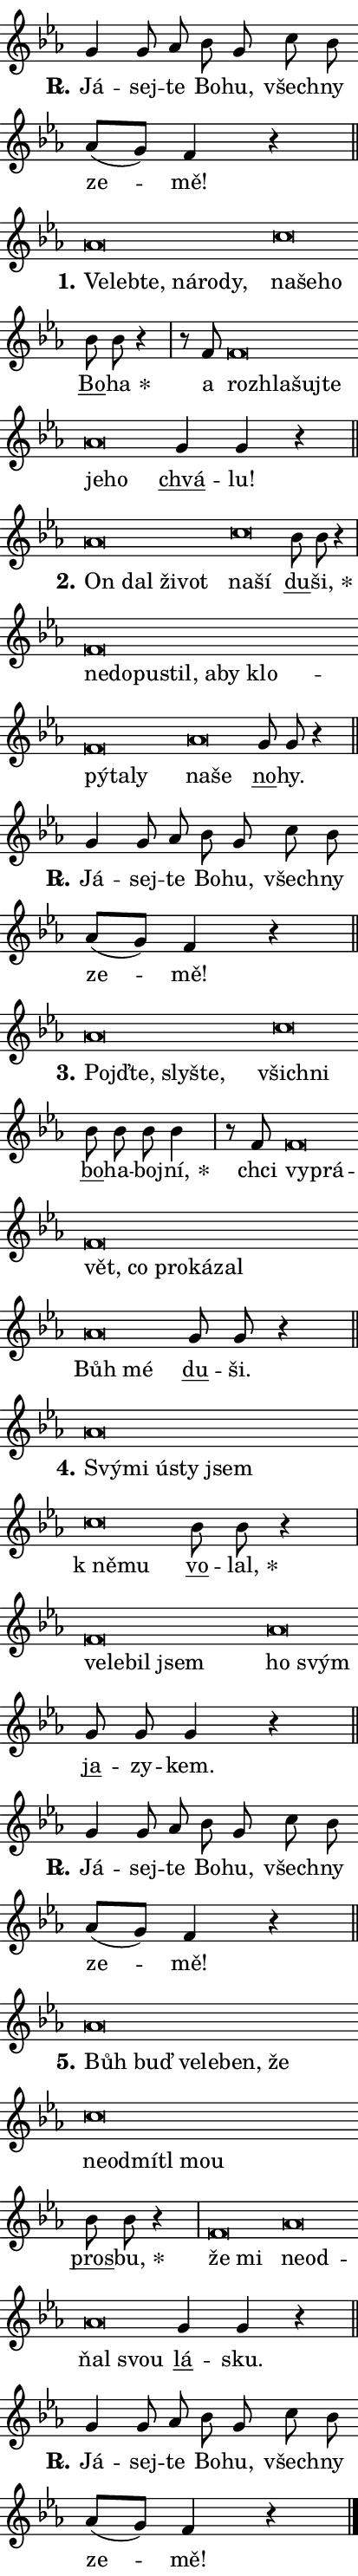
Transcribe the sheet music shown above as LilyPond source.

\version "2.24.0"
\header { tagline = "" }
\paper {
  indent = 0\cm
  top-margin = 0\cm
  right-margin = 0\cm
  bottom-margin = 0\cm
  left-margin = 0\cm
  paper-width = 7\cm
  page-breaking = #ly:one-page-breaking
  system-system-spacing.basic-distance = #11
  score-system-spacing.basic-distance = #11
  ragged-last = ##f
}


%% Author: Thomas Morley
%% https://lists.gnu.org/archive/html/lilypond-user/2020-05/msg00002.html
#(define (line-position grob)
"Returns position of @var[grob} in current system:
   @code{'start}, if at first time-step
   @code{'end}, if at last time-step
   @code{'middle} otherwise
"
  (let* ((col (ly:item-get-column grob))
         (ln (ly:grob-object col 'left-neighbor))
         (rn (ly:grob-object col 'right-neighbor))
         (col-to-check-left (if (ly:grob? ln) ln col))
         (col-to-check-right (if (ly:grob? rn) rn col))
         (break-dir-left
           (and
             (ly:grob-property col-to-check-left 'non-musical #f)
             (ly:item-break-dir col-to-check-left)))
         (break-dir-right
           (and
             (ly:grob-property col-to-check-right 'non-musical #f)
             (ly:item-break-dir col-to-check-right))))
        (cond ((eqv? 1 break-dir-left) 'start)
              ((eqv? -1 break-dir-right) 'end)
              (else 'middle))))

#(define (tranparent-at-line-position vctor)
  (lambda (grob)
  "Relying on @code{line-position} select the relevant enry from @var{vctor}.
Used to determine transparency,"
    (case (line-position grob)
      ((end) (not (vector-ref vctor 0)))
      ((middle) (not (vector-ref vctor 1)))
      ((start) (not (vector-ref vctor 2))))))

noteHeadBreakVisibility =
#(define-music-function (break-visibility)(vector?)
"Makes @code{NoteHead}s transparent relying on @var{break-visibility}"
#{
  \override NoteHead.transparent =
    #(tranparent-at-line-position break-visibility)
#})

#(define delete-ledgers-for-transparent-note-heads
  (lambda (grob)
    "Reads whether a @code{NoteHead} is transparent.
If so this @code{NoteHead} is removed from @code{'note-heads} from
@var{grob}, which is supposed to be @code{LedgerLineSpanner}.
As a result ledgers are not printed for this @code{NoteHead}"
    (let* ((nhds-array (ly:grob-object grob 'note-heads))
           (nhds-list
             (if (ly:grob-array? nhds-array)
                 (ly:grob-array->list nhds-array)
                 '()))
           ;; Relies on the transparent-property being done before
           ;; Staff.LedgerLineSpanner.after-line-breaking is executed.
           ;; This is fragile ...
           (to-keep
             (remove
               (lambda (nhd)
                 (ly:grob-property nhd 'transparent #f))
               nhds-list)))
      ;; TODO find a better method to iterate over grob-arrays, similiar
      ;; to filter/remove etc for lists
      ;; For now rebuilt from scratch
      (set! (ly:grob-object grob 'note-heads)  '())
      (for-each
        (lambda (nhd)
          (ly:pointer-group-interface::add-grob grob 'note-heads nhd))
        to-keep))))

hideNotes = {
  \noteHeadBreakVisibility #begin-of-line-visible
}
unHideNotes = {
  \noteHeadBreakVisibility #all-visible
}

% work-around for resetting accidentals
% https://lilypond.org/doc/v2.23/Documentation/notation/displaying-rhythms#unmetered-music
cadenzaMeasure = {
  \cadenzaOff
  \partial 1024 s1024
  \cadenzaOn
}

#(define-markup-command (accent layout props text) (markup?)
  "Underline accented syllable"
  (interpret-markup layout props
    #{\markup \override #'(offset . 4.3) \underline { #text }#}))

responsum = \markup \concat {
  "R" \hspace #-1.05 \path #0.1 #'((moveto 0 0.07) (lineto 0.9 0.8)) \hspace #0.05 "."
}

\layout {
    \context {
        \Staff
        \remove "Time_signature_engraver"
        \override LedgerLineSpanner.after-line-breaking = #delete-ledgers-for-transparent-note-heads
    }
    \context {
        \Voice {
            \override NoteHead.output-attributes = #'((class . "notehead"))
            \override Hairpin.height = #0.55
        }
    }
    \context {
        \Lyrics {
            \override StanzaNumber.output-attributes = #'((class . "stanzanumber"))
            \override LyricSpace.minimum-distance = #0.9
            \override LyricText.font-name = #"TeX Gyre Schola"
            \override LyricText.font-size = 1
            \override StanzaNumber.font-name = #"TeX Gyre Schola Bold"
            \override StanzaNumber.font-size = 1
        }
    }
}

% magnetic-lyrics.ily
%
%   written by
%     Jean Abou Samra <jean@abou-samra.fr>
%     Werner Lemberg <wl@gnu.org>
%
%   adapted by
%     Jiri Hon <jiri.hon@gmail.com>
%
% Version 2022-Apr-15

% https://www.mail-archive.com/lilypond-user@gnu.org/msg149350.html

#(define (Left_hyphen_pointer_engraver context)
   "Collect syllable-hyphen-syllable occurrences in lyrics and store
them in properties.  This engraver only looks to the left.  For
example, if the lyrics input is @code{foo -- bar}, it does the
following.

@itemize @bullet
@item
Set the @code{text} property of the @code{LyricHyphen} grob between
@q{foo} and @q{bar} to @code{foo}.

@item
Set the @code{left-hyphen} property of the @code{LyricText} grob with
text @q{foo} to the @code{LyricHyphen} grob between @q{foo} and
@q{bar}.
@end itemize

Use this auxiliary engraver in combination with the
@code{lyric-@/text::@/apply-@/magnetic-@/offset!} hook."
   (let ((hyphen #f)
         (text #f))
     (make-engraver
      (acknowledgers
       ((lyric-syllable-interface engraver grob source-engraver)
        (set! text grob)))
      (end-acknowledgers
       ((lyric-hyphen-interface engraver grob source-engraver)
        ;(when (not (grob::has-interface grob 'lyric-space-interface))
          (set! hyphen grob)));)
      ((stop-translation-timestep engraver)
       (when (and text hyphen)
         (ly:grob-set-object! text 'left-hyphen hyphen))
       (set! text #f)
       (set! hyphen #f)))))

#(define (lyric-text::apply-magnetic-offset! grob)
   "If the space between two syllables is less than the value in
property @code{LyricText@/.details@/.squash-threshold}, move the right
syllable to the left so that it gets concatenated with the left
syllable.

Use this function as a hook for
@code{LyricText@/.after-@/line-@/breaking} if the
@code{Left_@/hyphen_@/pointer_@/engraver} is active."
   (let ((hyphen (ly:grob-object grob 'left-hyphen #f)))
     (when hyphen
       (let ((left-text (ly:spanner-bound hyphen LEFT)))
         (when (grob::has-interface left-text 'lyric-syllable-interface)
           (let* ((common (ly:grob-common-refpoint grob left-text X))
                  (this-x-ext (ly:grob-extent grob common X))
                  (left-x-ext
                   (begin
                     ;; Trigger magnetism for left-text.
                     (ly:grob-property left-text 'after-line-breaking)
                     (ly:grob-extent left-text common X)))
                  ;; `delta` is the gap width between two syllables.
                  (delta (- (interval-start this-x-ext)
                            (interval-end left-x-ext)))
                  (details (ly:grob-property grob 'details))
                  (threshold (assoc-get 'squash-threshold details 0.2)))
             (when (< delta threshold)
               (let* (;; We have to manipulate the input text so that
                      ;; ligatures crossing syllable boundaries are not
                      ;; disabled.  For languages based on the Latin
                      ;; script this is essentially a beautification.
                      ;; However, for non-Western scripts it can be a
                      ;; necessity.
                      (lt (ly:grob-property left-text 'text))
                      (rt (ly:grob-property grob 'text))
                      (is-space (grob::has-interface hyphen 'lyric-space-interface))
                      (space (if is-space " " ""))
                      (space-markup (grob-interpret-markup grob " "))
                      (space-size (interval-length (ly:stencil-extent space-markup X)))
                      (extra-delta (if is-space space-size 0))
                      ;; Append new syllable.
                      (ltrt-space (if (and (string? lt) (string? rt))
                                (string-append lt space rt)
                                (make-concat-markup (list lt space rt))))
                      ;; Right-align `ltrt` to the right side.
                      (ltrt-space-markup (grob-interpret-markup
                               grob
                               (make-translate-markup
                                (cons (interval-length this-x-ext) 0)
                                (make-right-align-markup ltrt-space)))))
                 (begin
                   ;; Don't print `left-text`.
                   (ly:grob-set-property! left-text 'stencil #f)
                   ;; Set text and stencil (which holds all collected
                   ;; syllables so far) and shift it to the left.
                   (ly:grob-set-property! grob 'text ltrt-space)
                   (ly:grob-set-property! grob 'stencil ltrt-space-markup)
                   (ly:grob-translate-axis! grob (- (- delta extra-delta)) X))))))))))


#(define (lyric-hyphen::displace-bounds-first grob)
   ;; Make very sure this callback isn't triggered too early.
   (let ((left (ly:spanner-bound grob LEFT))
         (right (ly:spanner-bound grob RIGHT)))
     (ly:grob-property left 'after-line-breaking)
     (ly:grob-property right 'after-line-breaking)
     (ly:lyric-hyphen::print grob)))

squashThreshold = #0.4

\layout {
  \context {
    \Lyrics
    \consists #Left_hyphen_pointer_engraver
    \override LyricText.after-line-breaking =
      #lyric-text::apply-magnetic-offset!
    \override LyricHyphen.stencil = #lyric-hyphen::displace-bounds-first
    \override LyricText.details.squash-threshold = \squashThreshold
    \override LyricHyphen.minimum-distance = 0
    \override LyricHyphen.minimum-length = \squashThreshold
  }
}

squash = \override LyricText.details.squash-threshold = 9999
unSquash = \override LyricText.details.squash-threshold = \squashThreshold

left = \override LyricText.self-alignment-X = #LEFT
unLeft = \revert LyricText.self-alignment-X

starOffset = #(lambda (grob) 
                (let ((x_offset (ly:self-alignment-interface::aligned-on-x-parent grob)))
                  (if (= x_offset 0) 0 (+ x_offset 1.2))))

star = #(define-music-function (syllable)(string?)
"Append star separator at the end of a syllable"
#{
  \once \override LyricText.X-offset = #starOffset
  \lyricmode { \markup {
    #syllable
    \override #'((font-name . "TeX Gyre Schola Bold")) \hspace #0.2 \lower #0.65 \larger "*"
  } }
#})

starAccent = #(define-music-function (syllable)(string?)
"Append star separator at the end of a syllable and make accent"
#{
  \once \override LyricText.X-offset = #starOffset
  \lyricmode { \markup {
    \accent #syllable
    \override #'((font-name . "TeX Gyre Schola Bold")) \hspace #0.2 \lower #0.65 \larger "*"
  } }
#})

breath = #(define-music-function (syllable)(string?)
"Append breathing indicator at the end of a syllable"
#{
  \lyricmode { \markup { #syllable "+" } }
#})

optionalBreath = #(define-music-function (syllable)(string?)
"Append optional breathing indicator at the end of a syllable"
#{
  \lyricmode { \markup { #syllable "(+)" } }
#})


\score {
    <<
        \new Voice = "melody" { \cadenzaOn \key es \major \relative { g'4 g8 as bes g \bar "" c bes \bar "" as[( g)] f4 r \cadenzaMeasure \bar "||" \break } }
        \new Lyrics \lyricsto "melody" { \lyricmode { \set stanza = \responsum
Já -- sej -- te Bo -- hu, všech -- ny ze -- mě! } }
    >>
    \layout {}
}

\score {
    <<
        \new Voice = "melody" { \cadenzaOn \key es \major \relative { as'\breve*1/16 \hideNotes \breve*1/16 \bar "" \breve*1/16 \bar "" \breve*1/16 \bar "" \breve*1/16 \breve*1/16 \bar "" \unHideNotes c\breve*1/16 \hideNotes \breve*1/16 \breve*1/16 \bar "" \unHideNotes \bar "" bes8 bes r4 \cadenzaMeasure \bar "|" r8 f8 f\breve*1/16 \hideNotes \breve*1/16 \bar "" \breve*1/16 \breve*1/16 \bar "" \unHideNotes as\breve*1/16 \hideNotes \breve*1/16 \bar "" \unHideNotes \bar "" g4 g r \cadenzaMeasure \bar "||" \break } }
        \new Lyrics \lyricsto "melody" { \lyricmode { \set stanza = "1."
\left Ve -- \squash leb -- te, ná -- ro -- dy, \left \unLeft \unSquash na -- \squash še -- ho \unLeft \unSquash \markup \accent Bo -- \star ha a \left roz -- \squash hla -- šuj -- te \left \unLeft \unSquash je -- \squash ho \unLeft \unSquash \markup \accent chvá -- lu! } }
    >>
    \layout {}
}

\score {
    <<
        \new Voice = "melody" { \cadenzaOn \key es \major \relative { as'\breve*1/16 \hideNotes \breve*1/16 \bar "" \breve*1/16 \breve*1/16 \bar "" \unHideNotes c\breve*1/16 \hideNotes \breve*1/16 \bar "" \unHideNotes \bar "" bes8 bes r4 \cadenzaMeasure \bar "|" f\breve*1/16 \hideNotes \breve*1/16 \bar "" \breve*1/16 \bar "" \breve*1/16 \bar "" \breve*1/16 \bar "" \breve*1/16 \bar "" \breve*1/16 \bar "" \breve*1/16 \bar "" \breve*1/16 \breve*1/16 \bar "" \unHideNotes as\breve*1/16 \hideNotes \breve*1/16 \bar "" \unHideNotes \bar "" g8 g r4 \cadenzaMeasure \bar "||" \break } }
        \new Lyrics \lyricsto "melody" { \lyricmode { \set stanza = "2."
\left On \squash dal ži -- vot \left \unLeft \unSquash na -- \squash ší \unLeft \unSquash \markup \accent du -- \star ši, \left ne -- \squash do -- pu -- stil, a -- by klo -- pý -- ta -- ly \left \unLeft \unSquash na -- \squash še \unLeft \unSquash \markup \accent no -- hy. } }
    >>
    \layout {}
}

\score {
    <<
        \new Voice = "melody" { \cadenzaOn \key es \major \relative { g'4 g8 as bes g \bar "" c bes \bar "" as[( g)] f4 r \cadenzaMeasure \bar "||" \break } }
        \new Lyrics \lyricsto "melody" { \lyricmode { \set stanza = \responsum
Já -- sej -- te Bo -- hu, všech -- ny ze -- mě! } }
    >>
    \layout {}
}

\score {
    <<
        \new Voice = "melody" { \cadenzaOn \key es \major \relative { as'\breve*1/16 \hideNotes \breve*1/16 \bar "" \breve*1/16 \breve*1/16 \bar "" \unHideNotes c\breve*1/16 \hideNotes \breve*1/16 \bar "" \unHideNotes \bar "" bes8 bes bes bes4 \cadenzaMeasure \bar "|" r8 f8 f\breve*1/16 \hideNotes \breve*1/16 \bar "" \breve*1/16 \bar "" \breve*1/16 \bar "" \breve*1/16 \bar "" \breve*1/16 \breve*1/16 \bar "" \unHideNotes as\breve*1/16 \hideNotes \breve*1/16 \bar "" \unHideNotes \bar "" g8 g r4 \cadenzaMeasure \bar "||" \break } }
        \new Lyrics \lyricsto "melody" { \lyricmode { \set stanza = "3."
\left Pojď -- \squash te, sly -- šte, \left \unLeft \unSquash všich -- \squash ni \unLeft \unSquash \markup \accent bo -- ha -- boj -- \star ní, chci \left vy -- \squash prá -- vět, co pro -- ká -- zal \left \unLeft \unSquash Bůh \squash mé \unLeft \unSquash \markup \accent du -- ši. } }
    >>
    \layout {}
}

\score {
    <<
        \new Voice = "melody" { \cadenzaOn \key es \major \relative { as'\breve*1/16 \hideNotes \breve*1/16 \bar "" \breve*1/16 \bar "" \breve*1/16 \breve*1/16 \bar "" \unHideNotes c\breve*1/16 \hideNotes \breve*1/16 \bar "" \unHideNotes \bar "" bes8 bes r4 \cadenzaMeasure \bar "|" f\breve*1/16 \hideNotes \breve*1/16 \bar "" \breve*1/16 \breve*1/16 \bar "" \unHideNotes as\breve*1/16 \hideNotes \breve*1/16 \bar "" \unHideNotes \bar "" g8 g g4 r \cadenzaMeasure \bar "||" \break } }
        \new Lyrics \lyricsto "melody" { \lyricmode { \set stanza = "4."
\left Svý -- \squash mi ú -- sty jsem \left \unLeft \unSquash "k ně" -- \squash mu \unLeft \unSquash \markup \accent vo -- \star lal, \left ve -- \squash le -- bil jsem \left \unLeft \unSquash ho \squash svým \unLeft \unSquash \markup \accent ja -- zy -- kem. } }
    >>
    \layout {}
}

\score {
    <<
        \new Voice = "melody" { \cadenzaOn \key es \major \relative { g'4 g8 as bes g \bar "" c bes \bar "" as[( g)] f4 r \cadenzaMeasure \bar "||" \break } }
        \new Lyrics \lyricsto "melody" { \lyricmode { \set stanza = \responsum
Já -- sej -- te Bo -- hu, všech -- ny ze -- mě! } }
    >>
    \layout {}
}

\score {
    <<
        \new Voice = "melody" { \cadenzaOn \key es \major \relative { as'\breve*1/16 \hideNotes \breve*1/16 \bar "" \breve*1/16 \bar "" \breve*1/16 \bar "" \breve*1/16 \breve*1/16 \bar "" \unHideNotes c\breve*1/16 \hideNotes \breve*1/16 \bar "" \breve*1/16 \bar "" \breve*1/16 \breve*1/16 \bar "" \unHideNotes \bar "" bes8 bes r4 \cadenzaMeasure \bar "|" f\breve*1/16 \hideNotes \breve*1/16 \bar "" \unHideNotes as\breve*1/16 \hideNotes \breve*1/16 \bar "" \breve*1/16 \breve*1/16 \bar "" \unHideNotes \bar "" g4 g r \cadenzaMeasure \bar "||" \break } }
        \new Lyrics \lyricsto "melody" { \lyricmode { \set stanza = "5."
\left Bůh \squash buď ve -- le -- ben, že \left \unLeft \unSquash ne -- \squash od -- mí -- tl mou \unLeft \unSquash \markup \accent pros -- \star bu, \left že \squash mi \left \unLeft \unSquash ne -- \squash od -- ňal svou \unLeft \unSquash \markup \accent lá -- sku. } }
    >>
    \layout {}
}

\score {
    <<
        \new Voice = "melody" { \cadenzaOn \key es \major \relative { g'4 g8 as bes g \bar "" c bes \bar "" as[( g)] f4 r \cadenzaMeasure \bar "||" \break } \bar "|." }
        \new Lyrics \lyricsto "melody" { \lyricmode { \set stanza = \responsum
Já -- sej -- te Bo -- hu, všech -- ny ze -- mě! } }
    >>
    \layout {}
}
